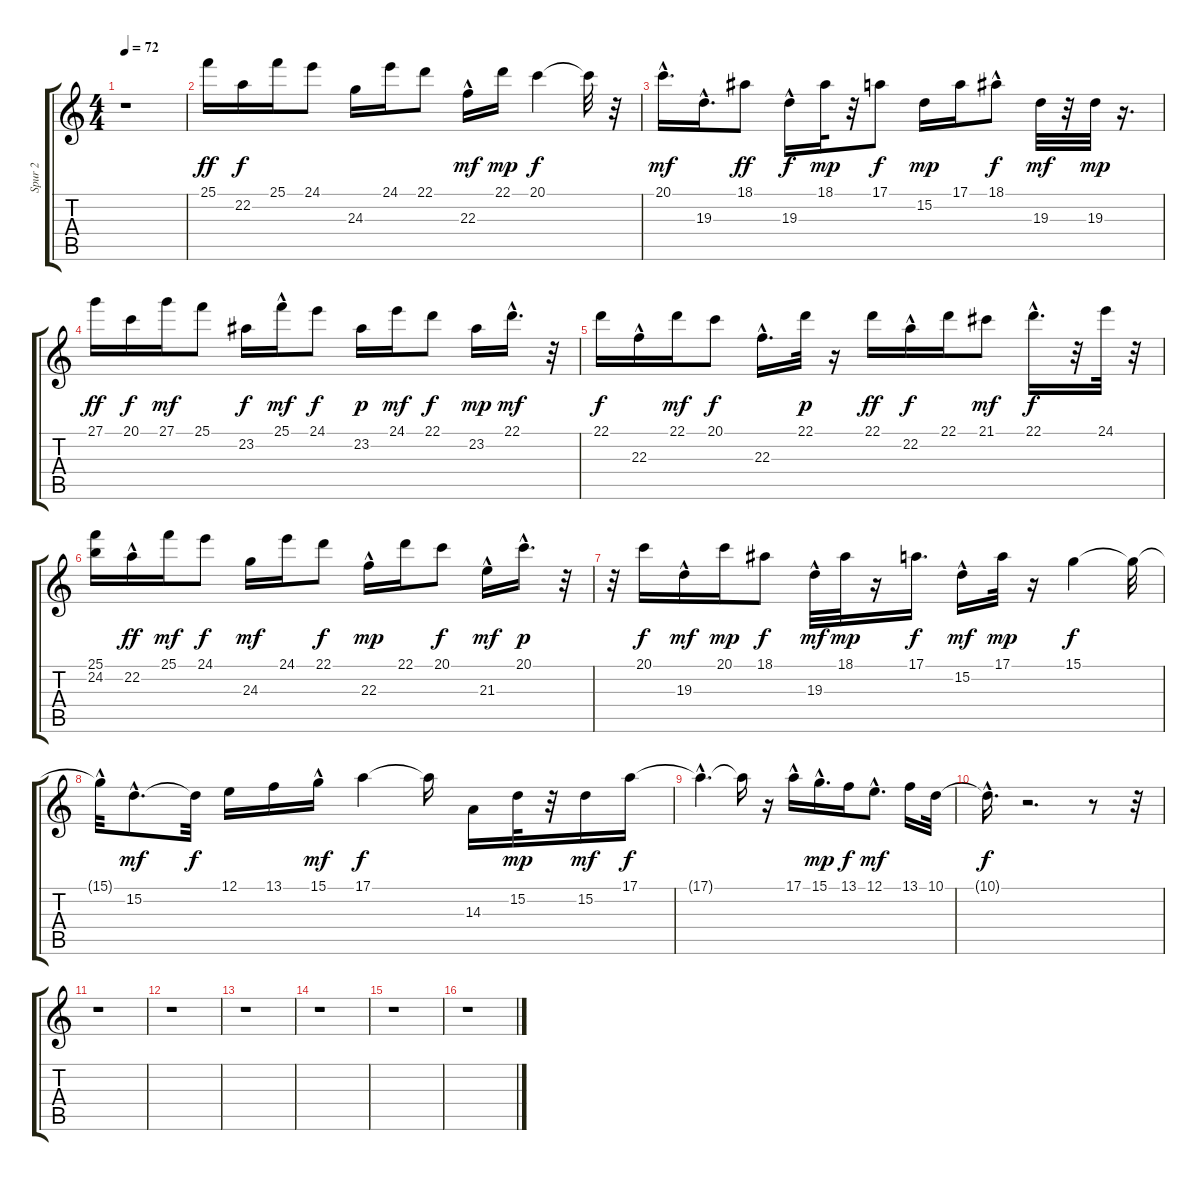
\track ("Spur 2" "Spur 2") {instrument electricpiano2}
\staff {score tabs}
\tuning (E4 B3 G3 D3 A2 E2) {hide}
\ts (4 4)
\tempo 72
\clef g2
\ks c
r.1{dy ff} |
25.1.16{volume 14} 22.2.16{dy f} 25.1.16 24.1.8 24.3.16 24.1.16 22.1.8 22.3{hac}.16{dy mf} 22.1.16{dy mp} 20.1.4{dy f} 20.1{t}.32 r.32 |
20.1{hac}.16{d dy mf} 19.3{hac}.16{d} 18.1.8{dy ff} 19.3{hac}.16{dy f} 18.1.32{dy mp} r.32 17.1.8{dy f} 15.2.16{dy mp} 17.1.16 18.1{hac}.8{dy f} 19.3.32{dy mf} r.32 19.3.32{dy mp} r.16{d} |
27.1.16{dy ff} 20.1.16{dy f} 27.1.16{dy mf} 25.1.8 23.2.16{dy f} 25.1{hac}.16{dy mf} 24.1.8{dy f} 23.2.16{dy p} 24.1.16{dy mf} 22.1.8{dy f} 23.2.16{dy mp} 22.1{hac}.16{d dy mf} r.32 |
22.1.16{dy f} 22.3{hac}.16 22.1.16{dy mf} 20.1.8{dy f} 22.3{hac}.16{d} 22.1.32{dy p} r.16 22.1.16{dy ff} 22.2{hac}.16{dy f} 22.1.16 21.1.8{dy mf} 22.1{hac}.16{d dy f} r.32 24.1.32 r.32 |
(25.1 24.2).16 22.2{hac}.16{dy ff} 25.1.16{dy mf} 24.1.8{dy f} 24.3.16{dy mf} 24.1.16 22.1.8{dy f} 22.3{hac}.16{dy mp} 22.1.16 20.1.8{dy f} 21.3{hac}.16{dy mf} 20.1{hac}.16{d dy p} r.32 |
r.32 20.1.16{dy f} 19.3{hac}.16{dy mf} 20.1.16{dy mp} 18.1.8{dy f} 19.3{hac}.32{dy mf} 18.1.32{dy mp} r.16 17.1.16{d dy f} 15.2{hac}.16{dy mf} 17.1.32{dy mp} r.16 15.1.4{dy f} 15.1{t}.32 |
15.1{hac t}.32 15.2{hac}.8{d dy mf} 15.2{t}.32{dy f} 12.1.16 13.1.16 15.1{hac}.16{dy mf} 17.1.4{dy f} 17.1{t}.16 14.3.16 15.2.32{dy mp} r.32 15.2.16{dy mf} 17.1.16{dy f} |
17.1{hac t}.4{d} 17.1{t}.16 r.16 17.1{hac}.16 15.1{hac}.16{d dy mp} 13.1.16{dy f} 12.1{hac}.8{d dy mf} 13.1.16 10.1.32 |
10.1{hac t}.16{d dy f} r.2{d} r.8 r.32 |
r.1 |
r.1 |
r.1 |
r.1 |
r.1 |
r.1
